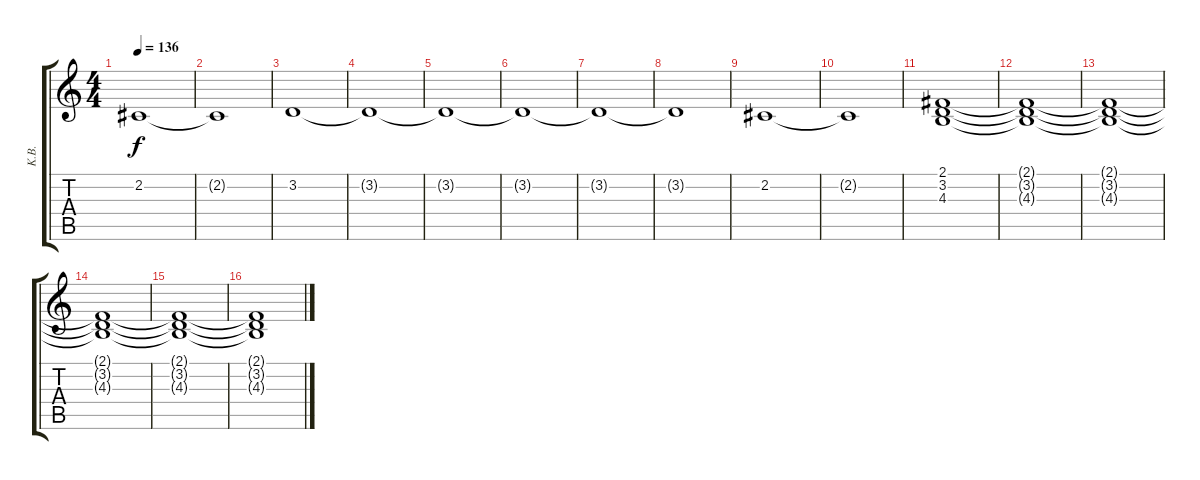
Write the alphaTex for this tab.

\track ("K.B." "K.B.") {instrument synthstrings1}
\staff {score tabs}
\tuning (E4 B3 G3 D3 A2 E2) {hide}
\ts (4 4)
\tempo 136
\clef g2
\ks c
2.2.1{dy f} |
2.2{t}.1 |
3.2.1 |
3.2{t}.1 |
3.2{t}.1 |
3.2{t}.1 |
3.2{t}.1 |
3.2{t}.1 |
2.2.1 |
2.2{t}.1 |
(2.1 3.2 4.3).1 |
(2.1{t} 3.2{t} 4.3{t}).1 |
(2.1{t} 3.2{t} 4.3{t}).1 |
(2.1{t} 3.2{t} 4.3{t}).1 |
(2.1{t} 3.2{t} 4.3{t}).1 |
(2.1{t} 3.2{t} 4.3{t}).1
